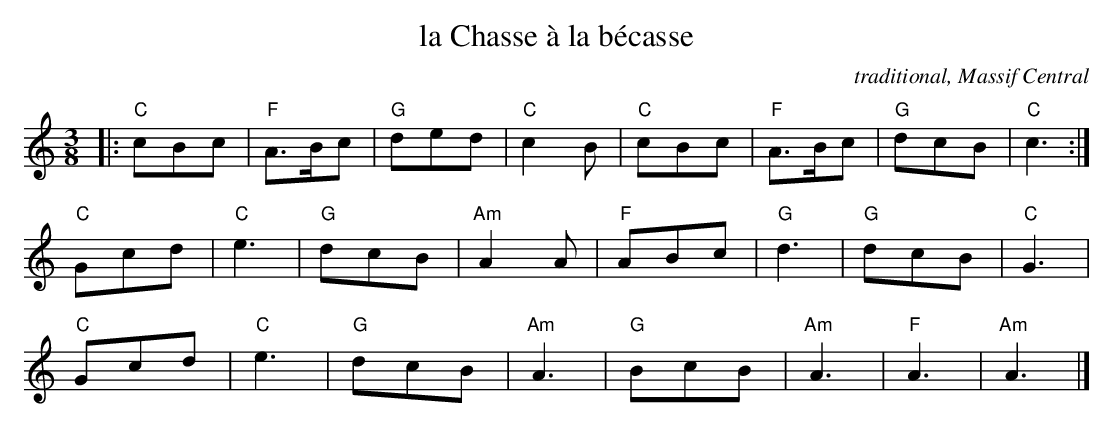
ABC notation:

X:1
T: la Chasse \`a la b\'ecasse
O: traditional, Massif Central
M: 3/8
L: 1/8
K: C
|:\
"C"cBc | "F"A>Bc | "G"ded | "C"c2B |\
"C"cBc | "F"A>Bc | "G"dcB | "C"c3 :|
"C"Gcd | "C"e3 | "G"dcB | "Am"A2A |\
"F"ABc | "G"d3 | "G"dcB | "C"G3 |
"C"Gcd | "C"e3 | "G"dcB | "Am"A3 |\
"G"BcB | "Am"A3 | "F"A3 | "Am"A3 |]
